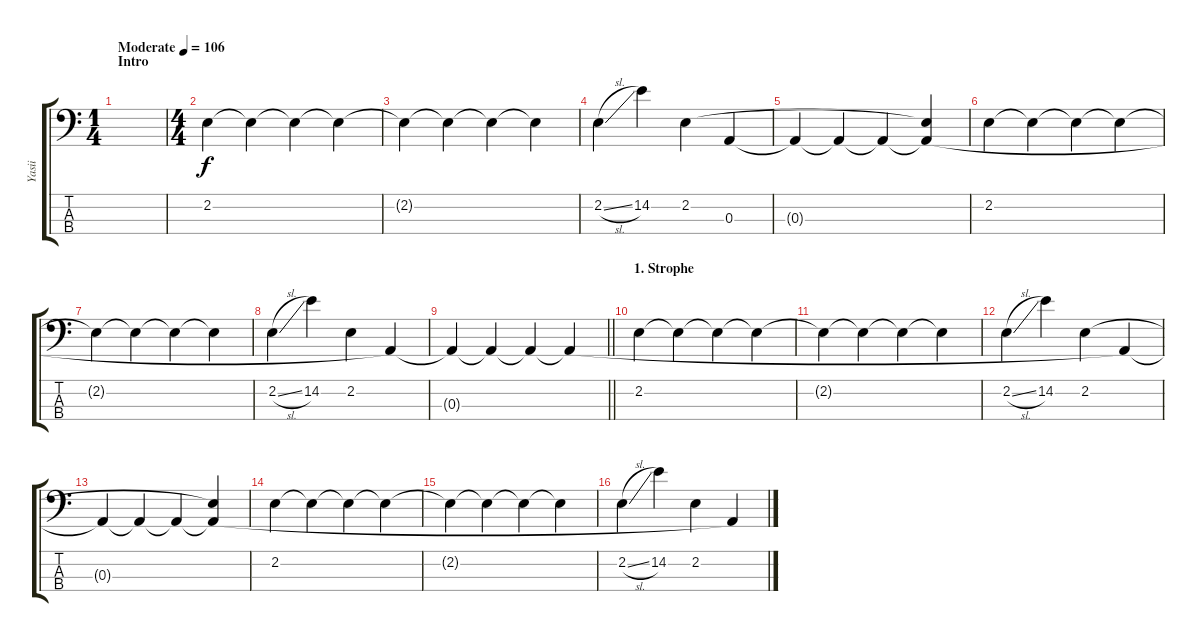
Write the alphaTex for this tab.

\track ("Yasii" "Yasii") {instrument electricbassfinger}
\staff {score tabs}
\tuning (G2 D2 A1 E1) {hide}
\ts (1 4)
\section ("" "Intro")
\tempo (106 "Moderate")
\clef f4
\ks c
|
\ts (4 4)
2.2.4 2.2{t}.4 2.2{t}.4 2.2{t}.4 |
2.2{t}.4 2.2{t}.4 2.2{t}.4 2.2{t}.4 |
2.2{sl}.4 14.2.4 2.2.4 0.3.4 |
0.3{t}.4 0.3{t}.4 0.3{t}.4 (2.2{t} 0.3{t}).4 |
2.2.4 2.2{t}.4 2.2{t}.4 2.2{t}.4 |
2.2{t}.4 2.2{t}.4 2.2{t}.4 2.2{t}.4 |
2.2{sl}.4 14.2.4 2.2.4 0.3{t}.4 |
\barLineRight lightlight
0.3{t}.4 0.3{t}.4 0.3{t}.4 0.3{t}.4 |
\section ("" "1. Strophe")
2.2.4 2.2{t}.4 2.2{t}.4 2.2{t}.4 |
2.2{t}.4 2.2{t}.4 2.2{t}.4 2.2{t}.4 |
2.2{sl}.4 14.2.4 2.2.4 0.3{t}.4 |
0.3{t}.4 0.3{t}.4 0.3{t}.4 (2.2{t} 0.3{t}).4 |
2.2.4 2.2{t}.4 2.2{t}.4 2.2{t}.4 |
2.2{t}.4 2.2{t}.4 2.2{t}.4 2.2{t}.4 |
2.2{sl}.4 14.2.4 2.2.4 0.3{t}.4
